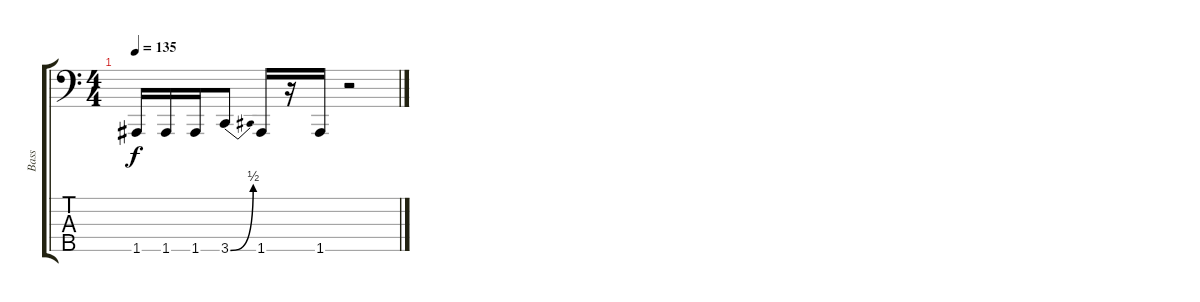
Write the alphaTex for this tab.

\track ("Bass" "Bass") {instrument electricbasspick}
\staff {score tabs}
\tuning (G2 D2 A1 E1 A0) {hide}
\ts (4 4)
\tempo 135
\clef f4
\ks c
1.5.16{dy f} 1.5.16 1.5.16 3.5{be (bend 0 0 60 2)}.8 1.5.16 r.16 1.5.16 r.2
